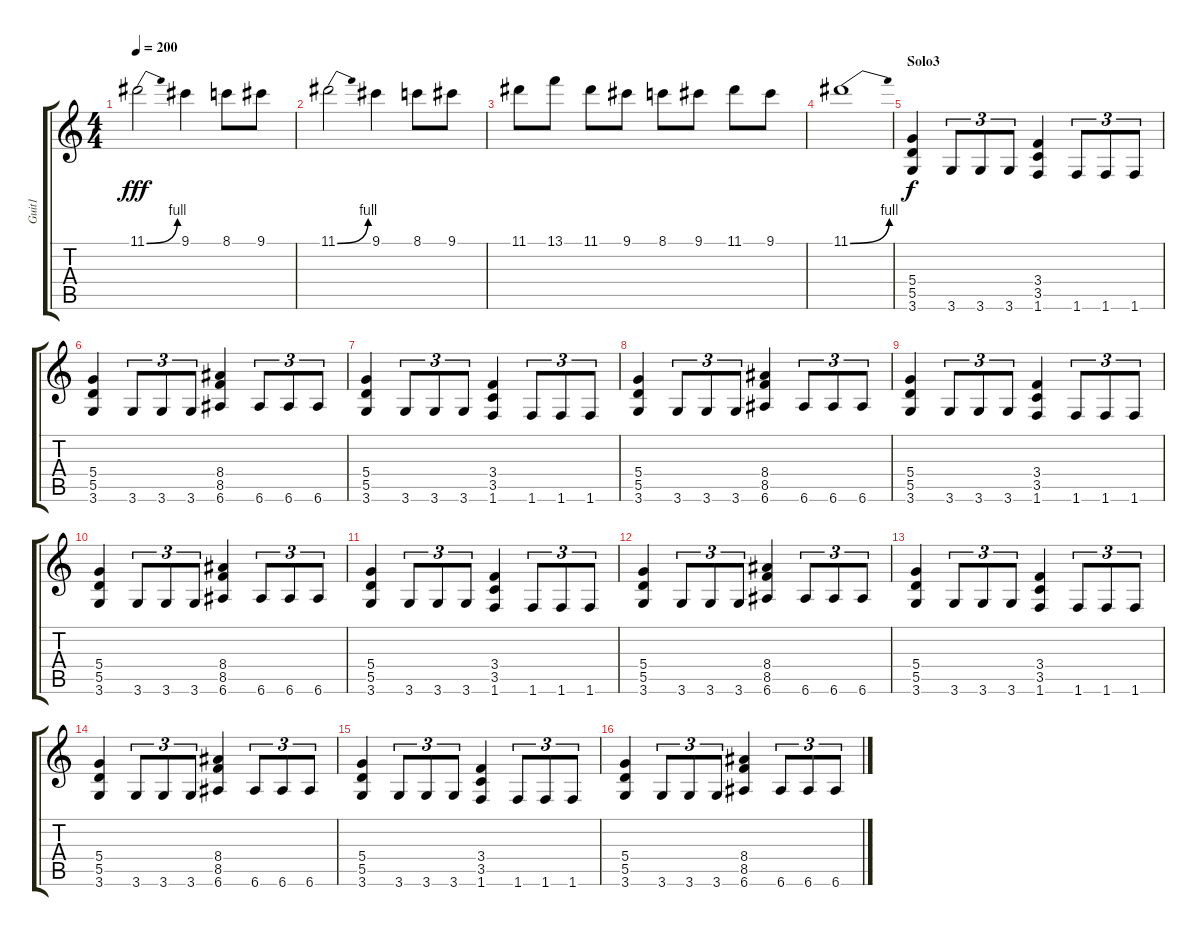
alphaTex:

\track ("Guit1" "Guit1") {instrument overdrivenguitar}
\staff {score tabs}
\tuning (E4 B3 G3 D3 A2 E2) {hide}
\ts (4 4)
\tempo 200
\clef g2
\ks c
11.1{be (bend 0 0 60 4)}.2{dy fff} 9.1.4 8.1.8 9.1.8 |
11.1{be (bend 0 0 60 4)}.2 9.1.4 8.1.8 9.1.8 |
11.1.8 13.1.8 11.1.8 9.1.8 8.1.8 9.1.8 11.1.8 9.1.8 |
11.1{be (bend 0 0 60 4)}.1 |
\section ("" "Solo3")
(5.4 5.5 3.6).4{dy f} 3.6.8{tu (3 2)} 3.6.8{tu (3 2)} 3.6.8{tu (3 2)} (3.4 3.5 1.6).4 1.6.8{tu (3 2)} 1.6.8{tu (3 2)} 1.6.8{tu (3 2)} |
(5.4 5.5 3.6).4 3.6.8{tu (3 2)} 3.6.8{tu (3 2)} 3.6.8{tu (3 2)} (8.4 8.5 6.6).4 6.6.8{tu (3 2)} 6.6.8{tu (3 2)} 6.6.8{tu (3 2)} |
(5.4 5.5 3.6).4 3.6.8{tu (3 2)} 3.6.8{tu (3 2)} 3.6.8{tu (3 2)} (3.4 3.5 1.6).4 1.6.8{tu (3 2)} 1.6.8{tu (3 2)} 1.6.8{tu (3 2)} |
(5.4 5.5 3.6).4 3.6.8{tu (3 2)} 3.6.8{tu (3 2)} 3.6.8{tu (3 2)} (8.4 8.5 6.6).4 6.6.8{tu (3 2)} 6.6.8{tu (3 2)} 6.6.8{tu (3 2)} |
(5.4 5.5 3.6).4 3.6.8{tu (3 2)} 3.6.8{tu (3 2)} 3.6.8{tu (3 2)} (3.4 3.5 1.6).4 1.6.8{tu (3 2)} 1.6.8{tu (3 2)} 1.6.8{tu (3 2)} |
(5.4 5.5 3.6).4 3.6.8{tu (3 2)} 3.6.8{tu (3 2)} 3.6.8{tu (3 2)} (8.4 8.5 6.6).4 6.6.8{tu (3 2)} 6.6.8{tu (3 2)} 6.6.8{tu (3 2)} |
(5.4 5.5 3.6).4 3.6.8{tu (3 2)} 3.6.8{tu (3 2)} 3.6.8{tu (3 2)} (3.4 3.5 1.6).4 1.6.8{tu (3 2)} 1.6.8{tu (3 2)} 1.6.8{tu (3 2)} |
(5.4 5.5 3.6).4 3.6.8{tu (3 2)} 3.6.8{tu (3 2)} 3.6.8{tu (3 2)} (8.4 8.5 6.6).4 6.6.8{tu (3 2)} 6.6.8{tu (3 2)} 6.6.8{tu (3 2)} |
(5.4 5.5 3.6).4 3.6.8{tu (3 2)} 3.6.8{tu (3 2)} 3.6.8{tu (3 2)} (3.4 3.5 1.6).4 1.6.8{tu (3 2)} 1.6.8{tu (3 2)} 1.6.8{tu (3 2)} |
(5.4 5.5 3.6).4 3.6.8{tu (3 2)} 3.6.8{tu (3 2)} 3.6.8{tu (3 2)} (8.4 8.5 6.6).4 6.6.8{tu (3 2)} 6.6.8{tu (3 2)} 6.6.8{tu (3 2)} |
(5.4 5.5 3.6).4 3.6.8{tu (3 2)} 3.6.8{tu (3 2)} 3.6.8{tu (3 2)} (3.4 3.5 1.6).4 1.6.8{tu (3 2)} 1.6.8{tu (3 2)} 1.6.8{tu (3 2)} |
(5.4 5.5 3.6).4 3.6.8{tu (3 2)} 3.6.8{tu (3 2)} 3.6.8{tu (3 2)} (8.4 8.5 6.6).4 6.6.8{tu (3 2)} 6.6.8{tu (3 2)} 6.6.8{tu (3 2)}
